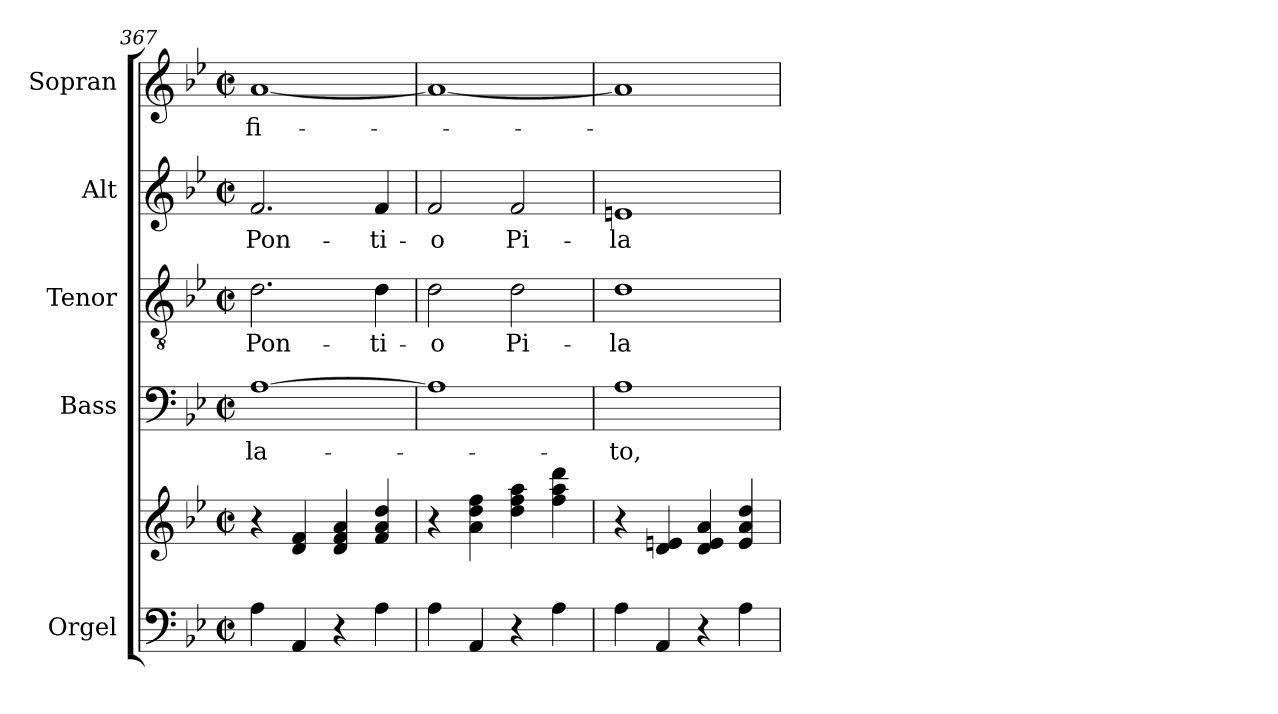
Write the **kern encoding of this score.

**kern	**kern	**kern	**text	**kern	**text	**kern	**text	**kern	**text
*part5	*part5	*part4	*part4	*part3	*part3	*part2	*part2	*part1	*part1
*staff6	*staff5	*staff4	*staff4	*staff3	*staff3	*staff2	*staff2	*staff1	*staff1
*I"Orgel	*	*I"Bass	*	*I"Tenor	*	*I"Alt	*	*I"Sopran	*
*I'Org.	*	*I'B.	*	*I'T.	*	*I'A.	*	*I'S.	*
*clefF4	*clefG2	*clefF4	*	*clefGv2	*	*clefG2	*	*clefG2	*
*k[b-e-]	*k[b-e-]	*k[b-e-]	*	*k[b-e-]	*	*k[b-e-]	*	*k[b-e-]	*
*B-:	*B-:	*B-:	*	*B-:	*	*B-:	*	*B-:	*
*M2/2	*M2/2	*M2/2	*	*M2/2	*	*M2/2	*	*M2/2	*
*met(c|)	*met(c|)	*met(c|)	*	*met(c|)	*	*met(c|)	*	*met(c|)	*
=367	=367	=367	=367	=367	=367	=367	=367	=367	=367
!	!	!	!LO:LY:b	!	!LO:LY:b	!	!LO:LY:b	!	!LO:LY:b
4A\	4r	[1A	-la-	2.d\	Pon-	2.f/	Pon-	[1a	-fi-
4AA/	4d/ 4f/	.	.	.	.	.	.	.	.
4r	4d/ 4f/ 4a/	.	.	.	.	.	.	.	.
!	!	!	!	!	!LO:LY:b	!	!LO:LY:b	!	!
4A\	4f/ 4a/ 4dd/	.	.	4d\	-ti-	4f/	-ti-	.	.
=368	=368	=368	=368	=368	=368	=368	=368	=368	=368
!	!	!	!	!	!LO:LY:b	!	!LO:LY:b	!	!
4A\	4r	1A]	.	2d\	-o	2f/	-o	1a_	.
4AA/	4a\ 4dd\ 4ff\	.	.	.	.	.	.	.	.
!	!	!	!	!	!LO:LY:b	!	!LO:LY:b	!	!
4r	4dd\ 4ff\ 4aa\	.	.	2d\	Pi-	2f/	Pi-	.	.
4A\	4ff\ 4aa\ 4ddd\	.	.	.	.	.	.	.	.
=369	=369	=369	=369	=369	=369	=369	=369	=369	=369
!	!	!	!LO:LY:b	!	!LO:LY:b	!	!LO:LY:b	!	!
4A\	4r	1A	-to,	1d	-la-	1en	-la-	1a]	.
4AA/	4d/ 4en/	.	.	.	.	.	.	.	.
4r	4d/ 4e/ 4a/	.	.	.	.	.	.	.	.
4A\	4e/ 4a/ 4dd/	.	.	.	.	.	.	.	.
=	=	=	=	=	=	=	=	=	=
*-	*-	*-	*-	*-	*-	*-	*-	*-	*-
